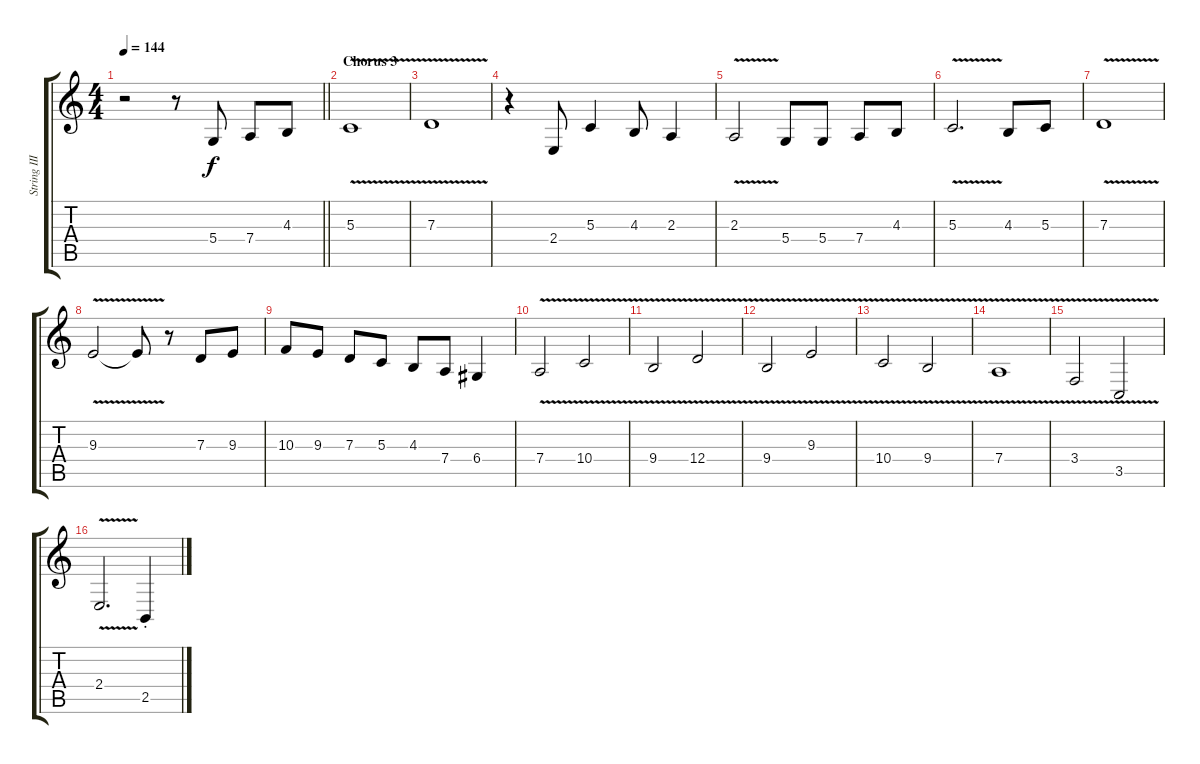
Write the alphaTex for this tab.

\track ("String III" "String III") {instrument stringensemble1}
\staff {score tabs}
\tuning (E4 B3 G3 D3 A2 E2) {hide}
\ts (4 4)
\tempo 144
\clef g2
\barLineRight lightlight
\ks c
r.2{dy f} r.8 5.4.8 7.4.8 4.3.8 |
\section ("" "Chorus 3")
5.3{v}.1 |
7.3{v}.1 |
r.4 2.4.8 5.3.4 4.3.8 2.3.4 |
2.3{v}.2 5.4.8 5.4.8 7.4.8 4.3.8 |
5.3{v}.2{d} 4.3.8 5.3.8 |
7.3{v}.1 |
9.3{v}.2 9.3{t}.8 r.8 7.3.8 9.3.8 |
10.3.8 9.3.8 7.3.8 5.3.8 4.3.8 7.4.8 6.4.4 |
7.4{v}.2 10.4{v}.2 |
9.4{v}.2 12.4{v}.2 |
9.4{v}.2 9.3{v}.2 |
10.4{v}.2 9.4{v}.2 |
7.4{v}.1 |
3.4{v}.2 3.5{v}.2 |
2.4{v}.2{d} 2.5{st}.4
